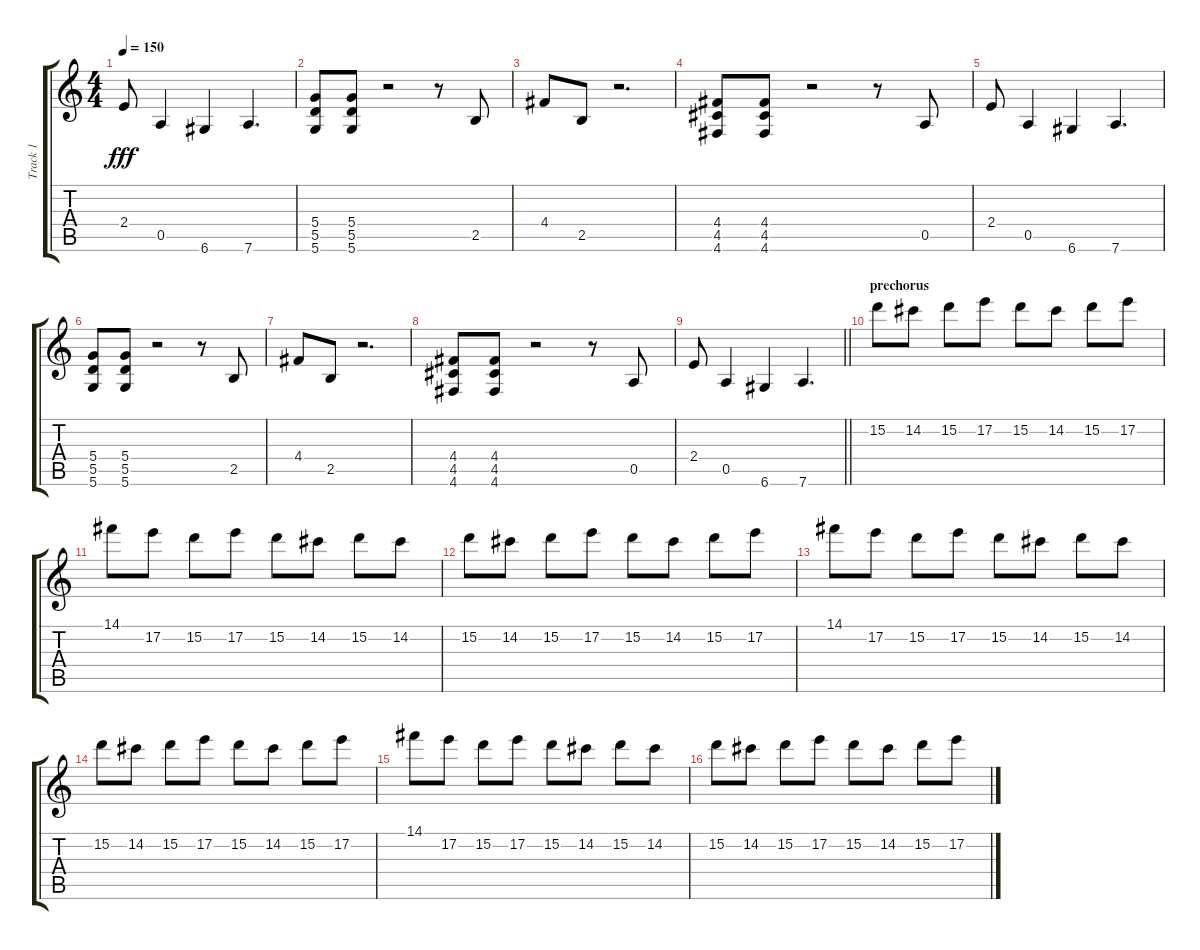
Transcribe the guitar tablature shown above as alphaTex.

\track ("Track 1" "Track 1") {instrument distortionguitar}
\staff {score tabs}
\tuning (E4 B3 G3 D3 A2 D2) {hide}
\ts (4 4)
\tempo 150
\clef g2
\ks c
2.4.8{dy fff} 0.5.4 6.6.4 7.6.4{d} |
(5.4 5.5 5.6).8 (5.4 5.5 5.6).8 r.2 r.8 2.5.8 |
4.4.8 2.5.8 r.2{d} |
(4.4 4.5 4.6).8 (4.4 4.5 4.6).8 r.2 r.8 0.5.8 |
2.4.8 0.5.4 6.6.4 7.6.4{d} |
(5.4 5.5 5.6).8 (5.4 5.5 5.6).8 r.2 r.8 2.5.8 |
4.4.8 2.5.8 r.2{d} |
(4.4 4.5 4.6).8 (4.4 4.5 4.6).8 r.2 r.8 0.5.8 |
\barLineRight lightlight
2.4.8 0.5.4 6.6.4 7.6.4{d} |
\section ("" "prechorus")
15.2.8 14.2.8 15.2.8 17.2.8 15.2.8 14.2.8 15.2.8 17.2.8 |
14.1.8 17.2.8 15.2.8 17.2.8 15.2.8 14.2.8 15.2.8 14.2.8 |
15.2.8 14.2.8 15.2.8 17.2.8 15.2.8 14.2.8 15.2.8 17.2.8 |
14.1.8 17.2.8 15.2.8 17.2.8 15.2.8 14.2.8 15.2.8 14.2.8 |
15.2.8 14.2.8 15.2.8 17.2.8 15.2.8 14.2.8 15.2.8 17.2.8 |
14.1.8 17.2.8 15.2.8 17.2.8 15.2.8 14.2.8 15.2.8 14.2.8 |
15.2.8 14.2.8 15.2.8 17.2.8 15.2.8 14.2.8 15.2.8 17.2.8
